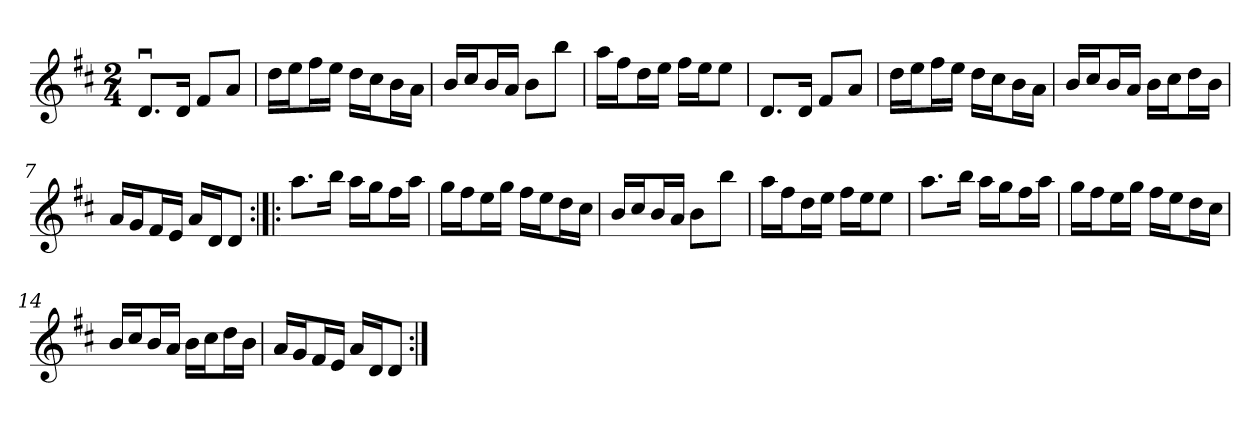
**kern
*part1
*staff1
*clefG2
*k[f#c#]
*D:
*M2/4
=
8.du/L
16d/Jk
8f#/L
8a/J
=1
16dd\LL
16ee\J
16ff#\L
16ee\JJ
16dd\LL
16cc#\J
16b\L
16a\JJ
=2
16b/LL
16cc#/J
16b/L
16a/JJ
8b\L
8bb\J
=3
16aa\LL
16ff#\J
16dd\L
16ee\JJ
16ff#\LL
16ee\J
8ee\J
=4
8.d/L
16d/Jk
8f#/L
8a/J
=5
16dd\LL
16ee\J
16ff#\L
16ee\JJ
16dd\LL
16cc#\J
16b\L
16a\JJ
=6
16b/LL
16cc#/J
16b/L
16a/JJ
16b\LL
16cc#\J
16dd\L
16b\JJ
=7
16a/LL
16g/J
16f#/L
16e/JJ
16a/LL
16d/J
8d/J
=8:|!|:
8.aa\L
16bb\Jk
16aa\LL
16gg\J
16ff#\L
16aa\JJ
=9
16gg\LL
16ff#\J
16ee\L
16gg\JJ
16ff#\LL
16ee\J
16dd\L
16cc#\JJ
=10
16b/LL
16cc#/J
16b/L
16a/JJ
8b\L
8bb\J
=11
16aa\LL
16ff#\J
16dd\L
16ee\JJ
16ff#\LL
16ee\J
8ee\J
=12
8.aa\L
16bb\Jk
16aa\LL
16gg\J
16ff#\L
16aa\JJ
=13
16gg\LL
16ff#\J
16ee\L
16gg\JJ
16ff#\LL
16ee\J
16dd\L
16cc#\JJ
=14
16b/LL
16cc#/J
16b/L
16a/JJ
16b\LL
16cc#\J
16dd\L
16b\JJ
=15
16a/LL
16g/J
16f#/L
16e/JJ
16a/LL
16d/J
8d/J
=:|!
*-
